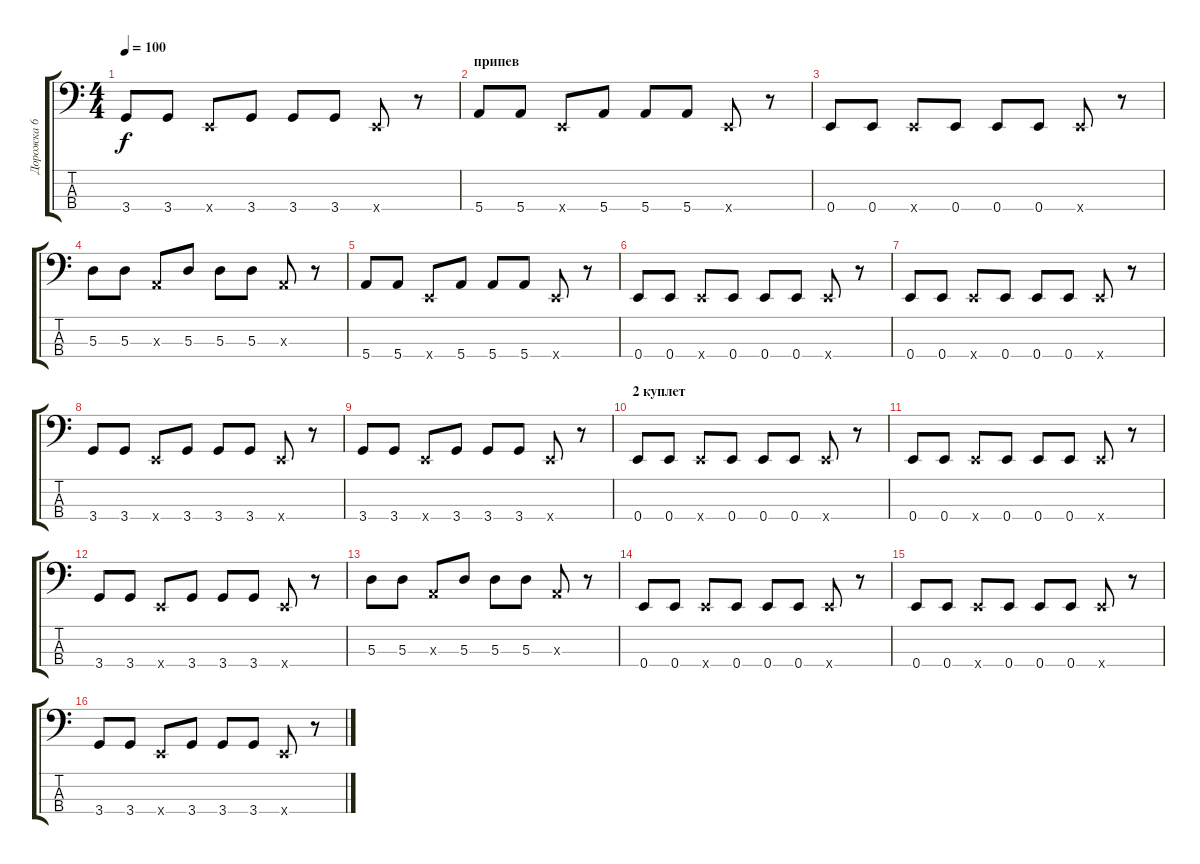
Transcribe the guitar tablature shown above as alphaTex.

\track ("Дорожка 6" "Дорожка 6") {instrument electricbassfinger}
\staff {score tabs}
\tuning (G2 D2 A1 E1) {hide}
\ts (4 4)
\tempo 100
\clef f4
\ks c
3.4.8{dy f} 3.4.8 0.4{x}.8 3.4.8 3.4.8 3.4.8 0.4{x}.8 r.8 |
\section ("" "припев")
5.4.8 5.4.8 0.4{x}.8 5.4.8 5.4.8 5.4.8 0.4{x}.8 r.8 |
0.4.8 0.4.8 0.4{x}.8 0.4.8 0.4.8 0.4.8 0.4{x}.8 r.8 |
5.3.8 5.3.8 0.3{x}.8 5.3.8 5.3.8 5.3.8 0.3{x}.8 r.8 |
5.4.8 5.4.8 0.4{x}.8 5.4.8 5.4.8 5.4.8 0.4{x}.8 r.8 |
0.4.8 0.4.8 0.4{x}.8 0.4.8 0.4.8 0.4.8 0.4{x}.8 r.8 |
0.4.8 0.4.8 0.4{x}.8 0.4.8 0.4.8 0.4.8 0.4{x}.8 r.8 |
3.4.8 3.4.8 0.4{x}.8 3.4.8 3.4.8 3.4.8 0.4{x}.8 r.8 |
3.4.8 3.4.8 0.4{x}.8 3.4.8 3.4.8 3.4.8 0.4{x}.8 r.8 |
\section ("" "2 куплет")
0.4.8 0.4.8 0.4{x}.8 0.4.8 0.4.8 0.4.8 0.4{x}.8 r.8 |
0.4.8 0.4.8 0.4{x}.8 0.4.8 0.4.8 0.4.8 0.4{x}.8 r.8 |
3.4.8 3.4.8 0.4{x}.8 3.4.8 3.4.8 3.4.8 0.4{x}.8 r.8 |
5.3.8 5.3.8 0.3{x}.8 5.3.8 5.3.8 5.3.8 0.3{x}.8 r.8 |
0.4.8 0.4.8 0.4{x}.8 0.4.8 0.4.8 0.4.8 0.4{x}.8 r.8 |
0.4.8 0.4.8 0.4{x}.8 0.4.8 0.4.8 0.4.8 0.4{x}.8 r.8 |
3.4.8 3.4.8 0.4{x}.8 3.4.8 3.4.8 3.4.8 0.4{x}.8 r.8
